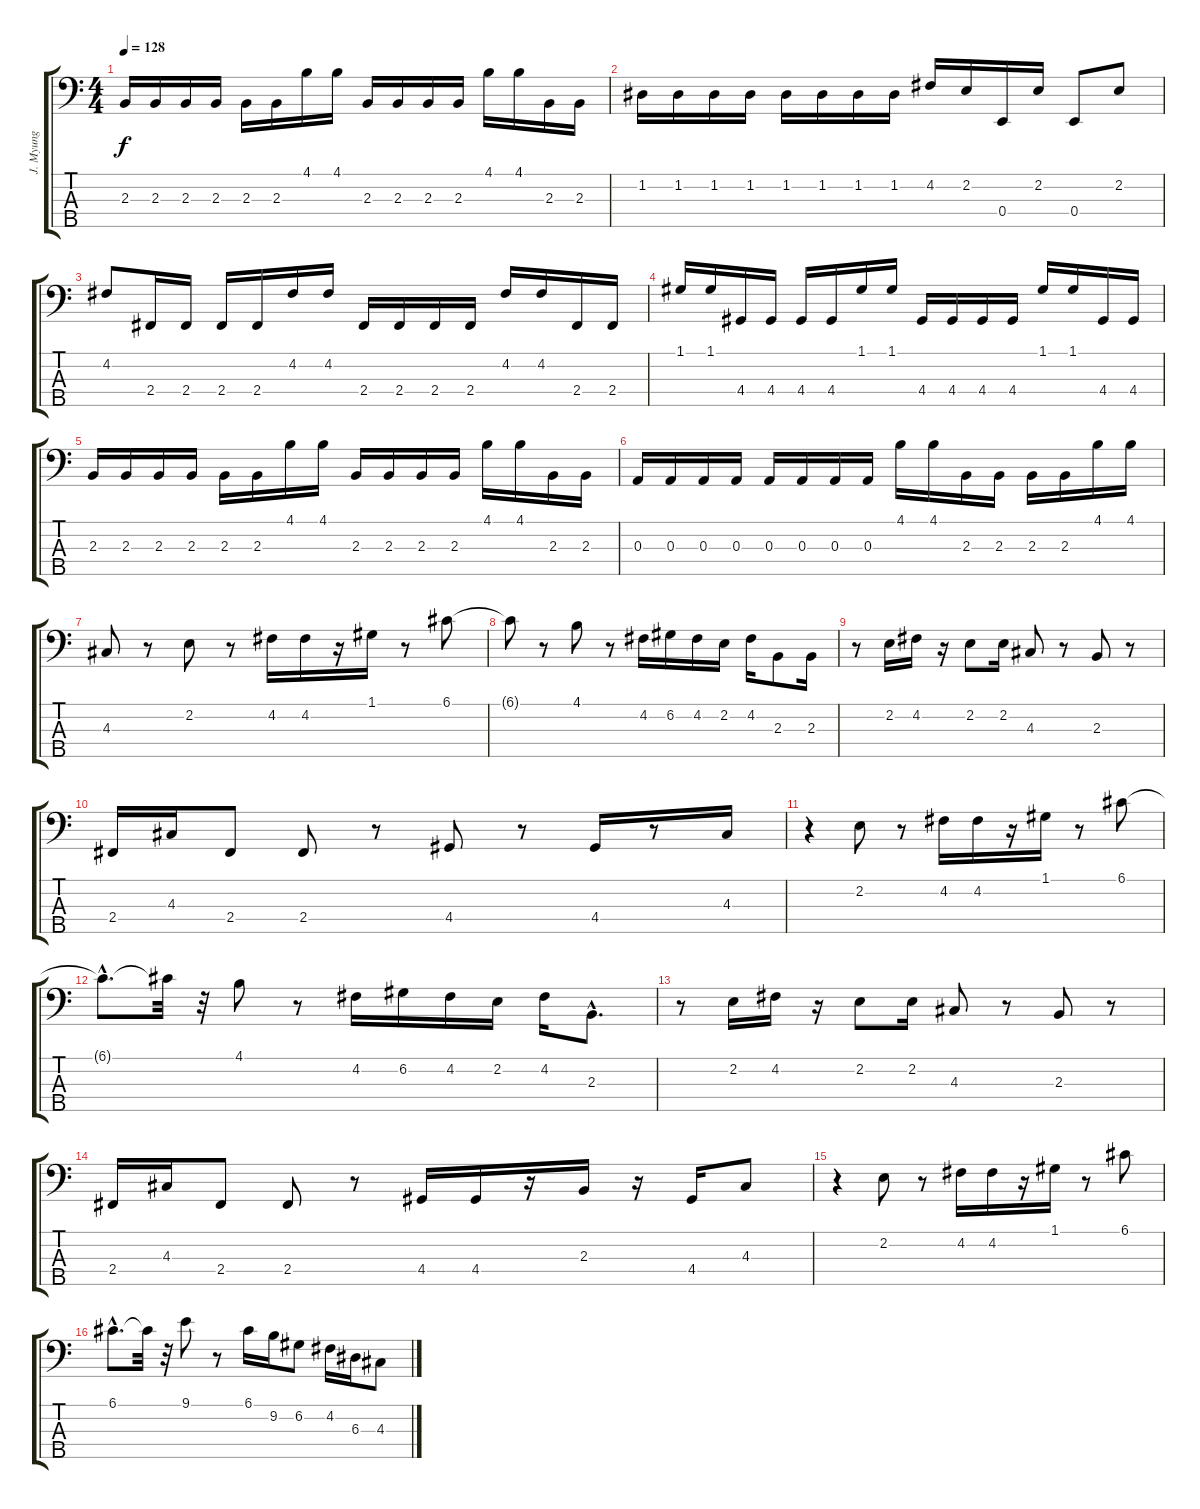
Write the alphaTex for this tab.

\track ("J. Myung" "J. Myung") {instrument electricbassfinger}
\staff {score tabs}
\tuning (G2 D2 A1 E1 B0) {hide}
\ts (4 4)
\tempo 128
\clef f4
\ks c
2.3.16{dy f} 2.3.16 2.3.16 2.3.16 2.3.16 2.3.16 4.1.16 4.1.16 2.3.16 2.3.16 2.3.16 2.3.16 4.1.16 4.1.16 2.3.16 2.3.16 |
1.2.16 1.2.16 1.2.16 1.2.16 1.2.16 1.2.16 1.2.16 1.2.16 4.2.16 2.2.16 0.4.16 2.2.16 0.4.8 2.2.8 |
4.2.8 2.4.16 2.4.16 2.4.16 2.4.16 4.2.16 4.2.16 2.4.16 2.4.16 2.4.16 2.4.16 4.2.16 4.2.16 2.4.16 2.4.16 |
1.1.16 1.1.16 4.4.16 4.4.16 4.4.16 4.4.16 1.1.16 1.1.16 4.4.16 4.4.16 4.4.16 4.4.16 1.1.16 1.1.16 4.4.16 4.4.16 |
2.3.16 2.3.16 2.3.16 2.3.16 2.3.16 2.3.16 4.1.16 4.1.16 2.3.16 2.3.16 2.3.16 2.3.16 4.1.16 4.1.16 2.3.16 2.3.16 |
0.3.16 0.3.16 0.3.16 0.3.16 0.3.16 0.3.16 0.3.16 0.3.16 4.1.16 4.1.16 2.3.16 2.3.16 2.3.16 2.3.16 4.1.16 4.1.16 |
4.3.8 r.8 2.2.8 r.8 4.2.16 4.2.16 r.16 1.1.16 r.8 6.1.8 |
6.1{t}.8 r.8 4.1.8 r.8 4.2.16 6.2.16 4.2.16 2.2.16 4.2.16 2.3.8 2.3.16 |
r.8 2.2.16 4.2.16 r.16 2.2.8 2.2.16 4.3.8 r.8 2.3.8 r.8 |
2.4.16 4.3.16 2.4.8 2.4.8 r.8 4.4.8 r.8 4.4.16 r.8 4.3.16 |
r.4 2.2.8 r.8 4.2.16 4.2.16 r.16 1.1.16 r.8 6.1.8 |
6.1{hac t}.8{d} 6.1{t}.32 r.32 4.1.8 r.8 4.2.16 6.2.16 4.2.16 2.2.16 4.2.16 2.3{hac}.8{d} |
r.8 2.2.16 4.2.16 r.16 2.2.8 2.2.16 4.3.8 r.8 2.3.8 r.8 |
2.4.16 4.3.16 2.4.8 2.4.8 r.8 4.4.16 4.4.16 r.16 2.3.16 r.16 4.4.16 4.3.8 |
r.4 2.2.8 r.8 4.2.16 4.2.16 r.16 1.1.16 r.8 6.1.8 |
6.1{hac}.8{d} 6.1{t}.32 r.32 9.1.8 r.8 6.1.16 9.2.16 6.2.8 4.2.16 6.3.16 4.3.8
